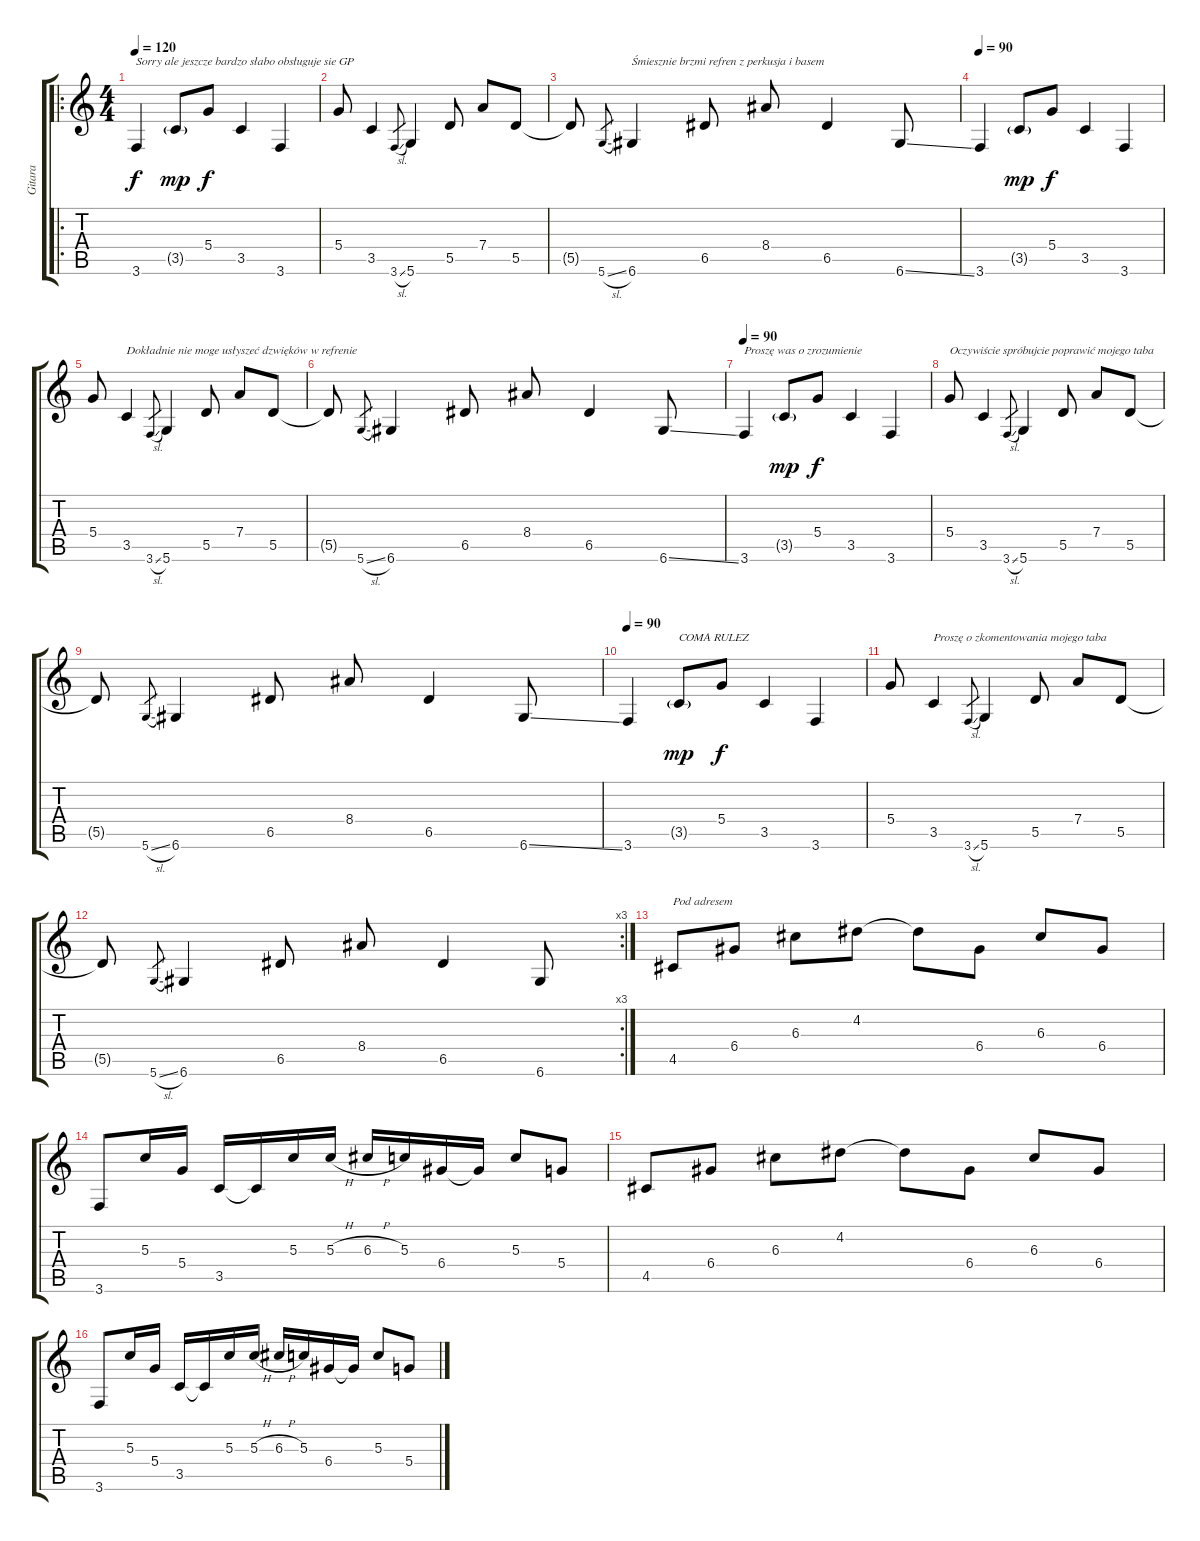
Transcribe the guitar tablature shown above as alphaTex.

\track ("Gitara" "Gitara") {instrument electricguitarjazz}
\staff {score tabs}
\tuning (E4 B3 G3 D3 A2 D2) {hide}
\ro
\ts (4 4)
\tempo 120
\tempo 90
\tempo 120
\clef g2
\ks c
3.6.4{txt "Sorry ale jeszcze bardzo słabo obsługuje sie GP " dy f instrument electricguitarjazz} 3.5{g}.8{dy mp} 5.4.8{dy f} 3.5.4 3.6.4 |
5.4.8 3.5.4 3.6{sl}.8{gr} 5.6.4 5.5.8 7.4.8 5.5.8 |
5.5{t}.8 5.6{sl}.8{gr} 6.6.4{txt "Śmiesznie brzmi refren z perkusja i basem"} 6.5.8 8.4.8 6.5.4 6.6{ss}.8 |
\tempo 90
3.6.4 3.5{g}.8{dy mp} 5.4.8{dy f} 3.5.4 3.6.4 |
5.4.8 3.5.4{txt "Dokładnie nie moge usłyszeć dzwięków w refrenie"} 3.6{sl}.8{gr} 5.6.4 5.5.8 7.4.8 5.5.8 |
5.5{t}.8 5.6{sl}.8{gr} 6.6.4 6.5.8 8.4.8 6.5.4 6.6{ss}.8 |
\tempo 90
3.6.4{txt "Proszę was o zrozumienie "} 3.5{g}.8{dy mp} 5.4.8{dy f} 3.5.4 3.6.4 |
5.4.8{txt "Oczywiście spróbujcie poprawić mojego taba"} 3.5.4 3.6{sl}.8{gr} 5.6.4 5.5.8 7.4.8 5.5.8 |
5.5{t}.8 5.6{sl}.8{gr} 6.6.4 6.5.8 8.4.8 6.5.4 6.6{ss}.8 |
\tempo 90
3.6.4 3.5{g}.8{txt "COMA RULEZ" dy mp} 5.4.8{dy f} 3.5.4 3.6.4 |
5.4.8 3.5.4{txt "Proszę o zkomentowania mojego taba "} 3.6{sl}.8{gr} 5.6.4 5.5.8 7.4.8 5.5.8 |
\rc 3
5.5{t}.8 5.6{sl}.8{gr} 6.6.4 6.5.8 8.4.8 6.5.4 6.6.8 |
4.5.8{txt "Pod adresem"} 6.4.8 6.3.8 4.2.8 4.2{t}.8 6.4.8 6.3.8 6.4.8 |
3.6.8 5.3.16 5.4.16 3.5.16 3.5{t}.16 5.3.16 5.3{h}.16 6.3{h}.16 5.3.16 6.4.16 6.4{t}.16 5.3.8 5.4.8 |
4.5.8 6.4.8 6.3.8 4.2.8 4.2{t}.8 6.4.8 6.3.8 6.4.8 |
3.6.8 5.3.16 5.4.16 3.5.16 3.5{t}.16 5.3.16 5.3{h}.16 6.3{h}.16 5.3.16 6.4.16 6.4{t}.16 5.3.8 5.4.8
